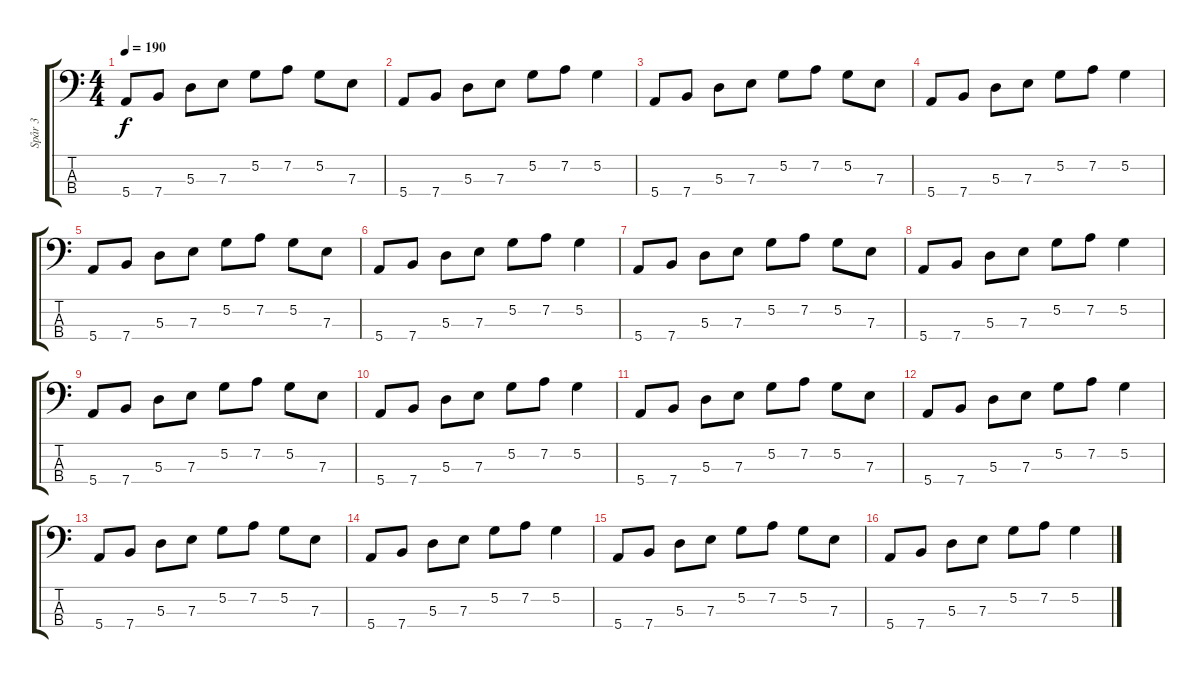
\track ("Spår 3" "Spår 3") {instrument electricbassfinger}
\staff {score tabs}
\tuning (G2 D2 A1 E1) {hide}
\ts (4 4)
\tempo 190
\clef f4
\ks c
5.4.8{dy f} 7.4.8 5.3.8 7.3.8 5.2.8 7.2.8 5.2.8 7.3.8 |
5.4.8 7.4.8 5.3.8 7.3.8 5.2.8 7.2.8 5.2.4 |
5.4.8 7.4.8 5.3.8 7.3.8 5.2.8 7.2.8 5.2.8 7.3.8 |
5.4.8 7.4.8 5.3.8 7.3.8 5.2.8 7.2.8 5.2.4 |
5.4.8 7.4.8 5.3.8 7.3.8 5.2.8 7.2.8 5.2.8 7.3.8 |
5.4.8 7.4.8 5.3.8 7.3.8 5.2.8 7.2.8 5.2.4 |
5.4.8 7.4.8 5.3.8 7.3.8 5.2.8 7.2.8 5.2.8 7.3.8 |
5.4.8 7.4.8 5.3.8 7.3.8 5.2.8 7.2.8 5.2.4 |
5.4.8 7.4.8 5.3.8 7.3.8 5.2.8 7.2.8 5.2.8 7.3.8 |
5.4.8 7.4.8 5.3.8 7.3.8 5.2.8 7.2.8 5.2.4 |
5.4.8 7.4.8 5.3.8 7.3.8 5.2.8 7.2.8 5.2.8 7.3.8 |
5.4.8 7.4.8 5.3.8 7.3.8 5.2.8 7.2.8 5.2.4 |
5.4.8 7.4.8 5.3.8 7.3.8 5.2.8 7.2.8 5.2.8 7.3.8 |
5.4.8 7.4.8 5.3.8 7.3.8 5.2.8 7.2.8 5.2.4 |
5.4.8 7.4.8 5.3.8 7.3.8 5.2.8 7.2.8 5.2.8 7.3.8 |
5.4.8 7.4.8 5.3.8 7.3.8 5.2.8 7.2.8 5.2.4
